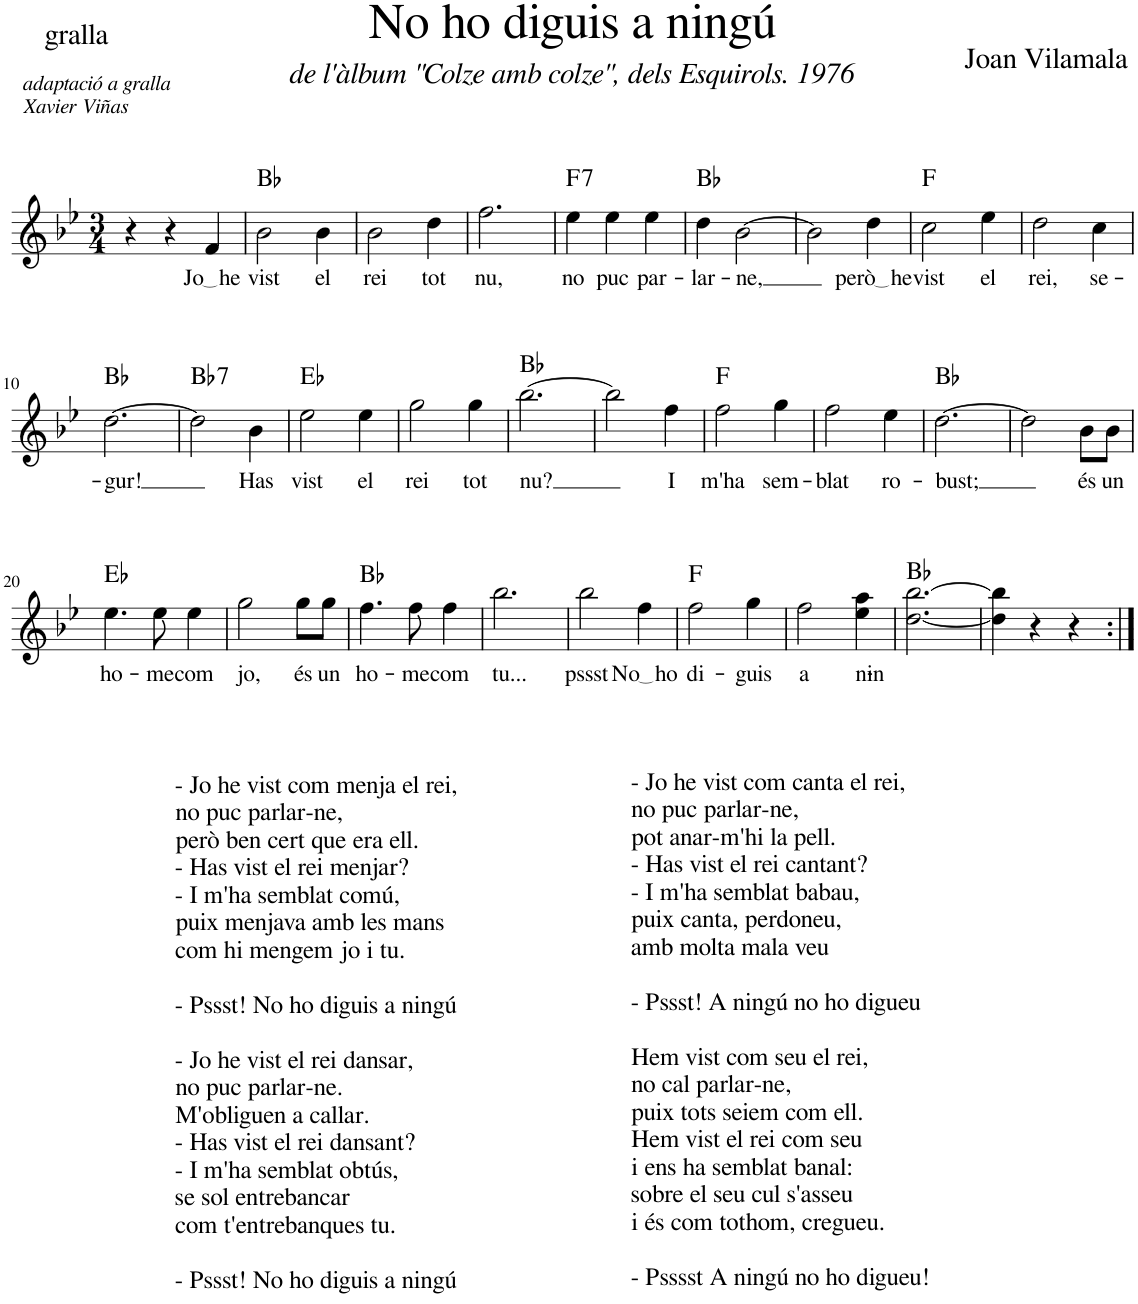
**kern	**text	**harte
*part1	*part1	*part1
*staff1	*staff1	*
*I"Oboè	*	*
*I'Ob.	*	*
*clefG2	*	*
*k[b-e-]	*	*
*M3/4	*	*
=1	=1	=1
4r	.	.
4r	.	.
!	!LO:LY:b	!
4f/	Jo he	.
=2	=2	=2
!	!LO:LY:b	!
2b-\	vist	Bb:maj
!	!LO:LY:b	!
4b-\	el	.
=3	=3	=3
!	!LO:LY:b	!
2b-\	rei	.
!	!LO:LY:b	!
4dd\	tot	.
=4	=4	=4
!	!LO:LY:b	!
2.ff\	nu,	.
=5	=5	=5
!	!LO:LY:b	!LO:H:kt=7
4ee-\	no	F:7
!	!LO:LY:b	!
4ee-\	puc	.
!	!LO:LY:b	!
4ee-\	par-	.
=6	=6	=6
!	!LO:LY:b	!
4dd\	-lar-	Bb:maj
!	!LO:LY:b	!
[2b-\	-ne,	.
=7	=7	=7
2b-\]	.	.
!	!LO:LY:b	!
4dd\	però he	.
=8	=8	=8
!	!LO:LY:b	!
2cc\	vist	F:maj
!	!LO:LY:b	!
4ee-\	el	.
=9	=9	=9
!	!LO:LY:b	!
2dd\	rei,	.
!	!LO:LY:b	!
4cc\	se-	.
!!LO:LB:g=z
=10	=10	=10
!	!LO:LY:b	!
[2.dd\	-gur!	Bb:maj
=11	=11	=11
!	!	!LO:H:kt=7
2dd\]	.	Bb:7
!	!LO:LY:b	!
4b-\	Has	.
=12	=12	=12
!	!LO:LY:b	!
2ee-\	vist	Eb:maj
!	!LO:LY:b	!
4ee-\	el	.
=13	=13	=13
!	!LO:LY:b	!
2gg\	rei	.
!	!LO:LY:b	!
4gg\	tot	.
=14	=14	=14
!	!LO:LY:b	!
[2.bb-\	nu?	Bb:maj
=15	=15	=15
2bb-\]	.	.
!	!LO:LY:b	!
4ff\	I	.
=16	=16	=16
!	!LO:LY:b	!
2ff\	m'ha	F:maj
!	!LO:LY:b	!
4gg\	sem-	.
=17	=17	=17
!	!LO:LY:b	!
2ff\	-blat	.
!	!LO:LY:b	!
4ee-\	ro-	.
=18	=18	=18
!	!LO:LY:b	!
[2.dd\	-bust;	Bb:maj
=19	=19	=19
2dd\]	.	.
!	!LO:LY:b	!
8b-\L	és	.
!	!LO:LY:b	!
8b-\J	un	.
!!LO:LB:g=z
=20	=20	=20
!	!LO:LY:b	!
4.ee-\	ho-	Eb:maj
!	!LO:LY:b	!
8ee-\	-me	.
!	!LO:LY:b	!
4ee-\	com	.
=21	=21	=21
!	!LO:LY:b	!
2gg\	jo,	.
!	!LO:LY:b	!
8gg\L	és	.
!	!LO:LY:b	!
8gg\J	un	.
=22	=22	=22
!	!LO:LY:b	!
4.ff\	ho-	Bb:maj
!	!LO:LY:b	!
8ff\	-me	.
!	!LO:LY:b	!
4ff\	com	.
=23	=23	=23
!	!LO:LY:b	!
2.bb-\	tu...	.
=24	=24	=24
!	!LO:LY:b	!
2bb-\	pssst	.
!	!LO:LY:b	!
4ff\	No ho	.
=25	=25	=25
!	!LO:LY:b	!
2ff\	di-	F:maj
!	!LO:LY:b	!
4gg\	-guis	.
=26	=26	=26
!	!LO:LY:b	!
2ff\	a	.
!	!LO:LY:b	!
4ee-\ 4aa\	nin-	.
=27	=27	=27
[2.dd\ [2.bb-\	.	Bb:maj
=28	=28	=28
4dd\] 4bb-\]	.	.
4r	.	.
4r	.	.
=:|!	=:|!	=:|!
*-	*-	*-
